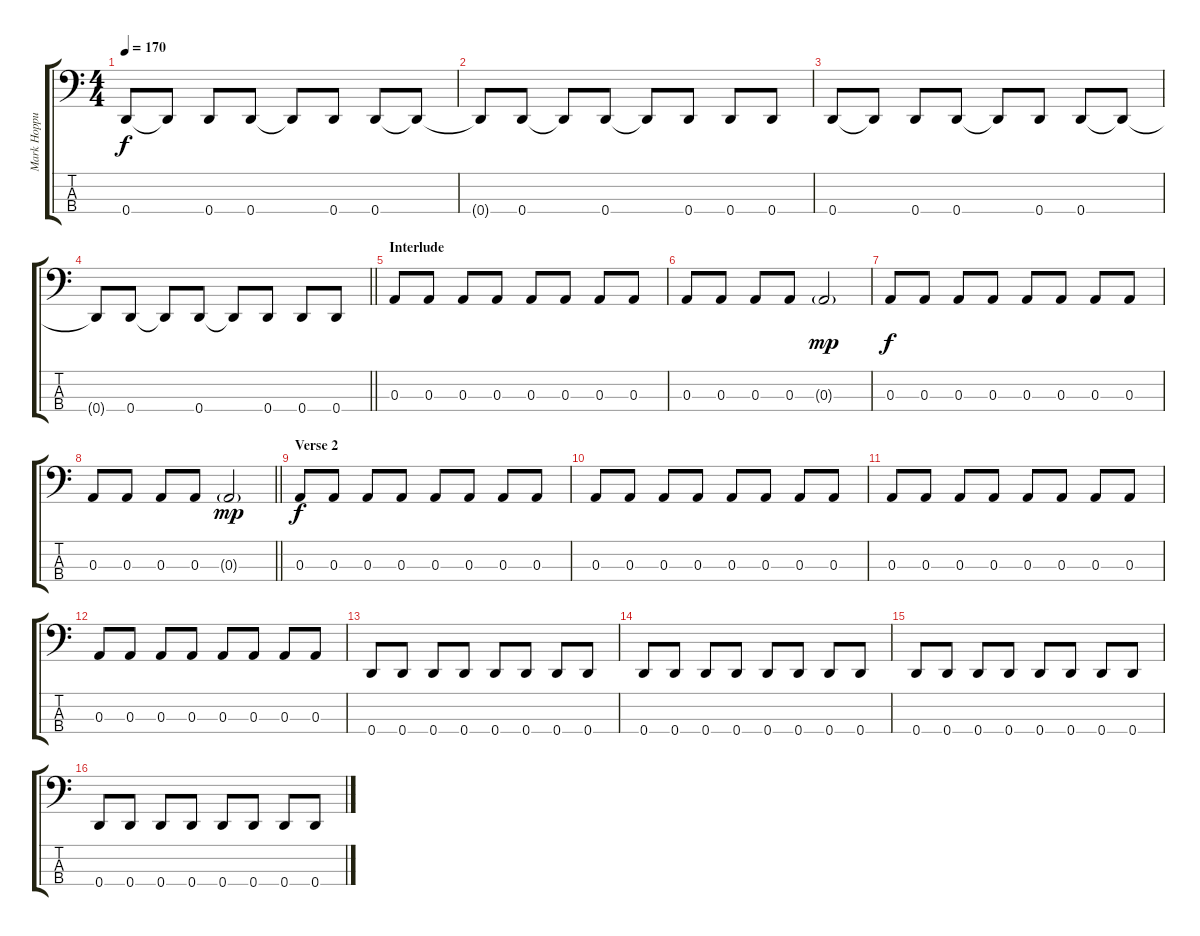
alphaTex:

\track ("Mark Hoppus - Bass" "Mark Hoppu") {instrument electricbasspick}
\staff {score tabs}
\tuning (G2 D2 A1 D1) {hide}
\ts (4 4)
\tempo 170
\clef f4
\ks c
0.4.8{dy f} 0.4{t}.8 0.4.8 0.4.8 0.4{t}.8 0.4.8 0.4.8 0.4{t}.8 |
0.4{t}.8 0.4.8 0.4{t}.8 0.4.8 0.4{t}.8 0.4.8 0.4.8 0.4.8 |
0.4.8 0.4{t}.8 0.4.8 0.4.8 0.4{t}.8 0.4.8 0.4.8 0.4{t}.8 |
\barLineRight lightlight
0.4{t}.8 0.4.8 0.4{t}.8 0.4.8 0.4{t}.8 0.4.8 0.4.8 0.4.8 |
\section ("" "Interlude")
0.3.8 0.3.8 0.3.8 0.3.8 0.3.8 0.3.8 0.3.8 0.3.8 |
0.3.8 0.3.8 0.3.8 0.3.8 0.3{g}.2{dy mp} |
0.3.8{dy f} 0.3.8 0.3.8 0.3.8 0.3.8 0.3.8 0.3.8 0.3.8 |
\barLineRight lightlight
0.3.8 0.3.8 0.3.8 0.3.8 0.3{g}.2{dy mp} |
\section ("" "Verse 2")
0.3.8{dy f} 0.3.8 0.3.8 0.3.8 0.3.8 0.3.8 0.3.8 0.3.8 |
0.3.8 0.3.8 0.3.8 0.3.8 0.3.8 0.3.8 0.3.8 0.3.8 |
0.3.8 0.3.8 0.3.8 0.3.8 0.3.8 0.3.8 0.3.8 0.3.8 |
0.3.8 0.3.8 0.3.8 0.3.8 0.3.8 0.3.8 0.3.8 0.3.8 |
0.4.8 0.4.8 0.4.8 0.4.8 0.4.8 0.4.8 0.4.8 0.4.8 |
0.4.8 0.4.8 0.4.8 0.4.8 0.4.8 0.4.8 0.4.8 0.4.8 |
0.4.8 0.4.8 0.4.8 0.4.8 0.4.8 0.4.8 0.4.8 0.4.8 |
0.4.8 0.4.8 0.4.8 0.4.8 0.4.8 0.4.8 0.4.8 0.4.8
